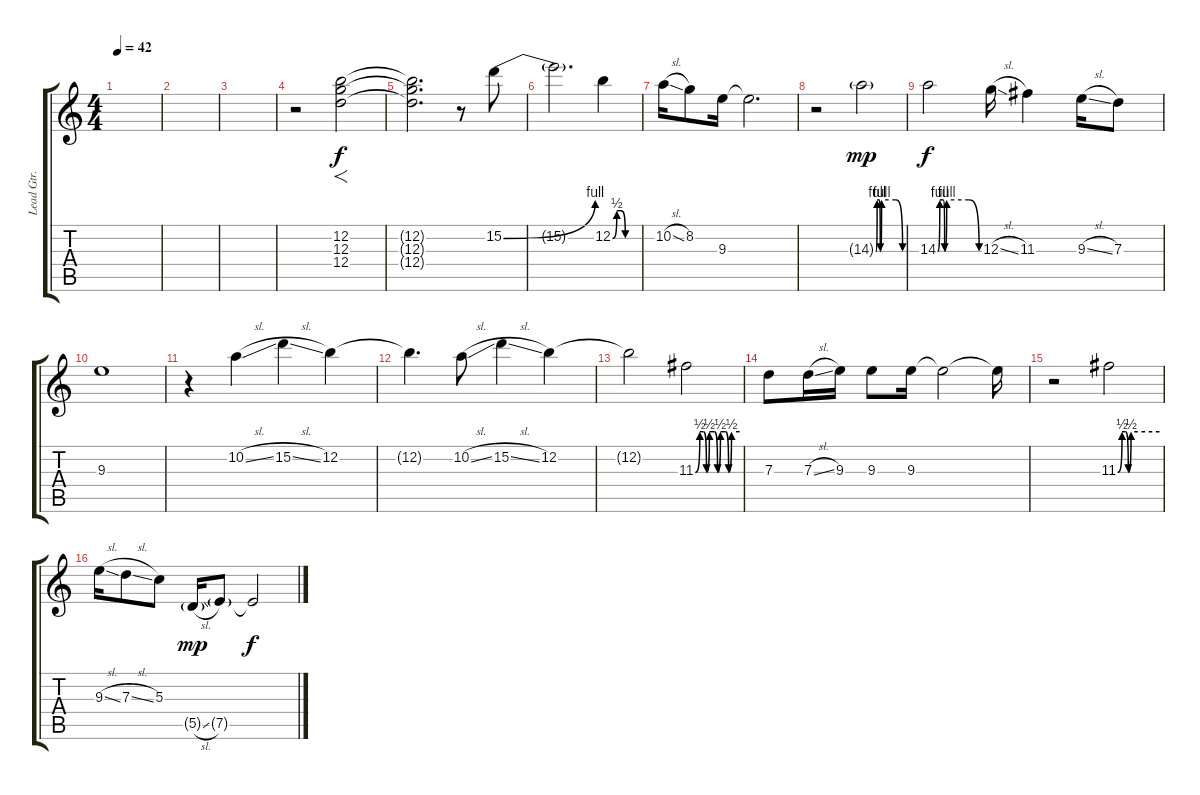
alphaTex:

\track ("Lead Gtr." "Lead Gtr.") {instrument electricguitarclean}
\staff {score tabs}
\tuning (E4 B3 G3 D3 A2 E2) {hide}
\ts (4 4)
\tempo 42
\clef g2
\ks c
|
|
|
r.2 (12.2 12.3 12.4).2{f} |
(12.2{t} 12.3{t} 12.4{t}).2{d} r.8 15.2{be (bend 0 0 60 4)}.8 |
15.2{t}.2{d} 12.2{be (custom 0 0 10 2 20 2 30 0 60 0)}.4 |
10.2{sl}.16 8.2.8 9.3.16 9.3{t}.2{d} |
r.2 14.3{be (custom 0 0 3 4 8 4 10 0 13 4 45 4 60 0) g}.2{dy mp} |
14.3{be (custom 0 0 3 4 8 4 10 0 13 4 45 4 60 0)}.2{dy f} 12.3{sl}.16 11.3.4 9.3{sl}.16 7.3.8 |
9.3.1 |
r.4 10.2{sl}.4 15.2{sl}.4 12.2.4 |
12.2{t}.4{d} 10.2{sl}.8 15.2{sl}.4 12.2.4 |
12.2{t}.2 11.3{be (custom 0 0 6 2 11 2 15 0 19 2 26 2 30 0 34 2 41 2 45 0 49 2 60 2)}.2 |
7.3.8 7.3{sl}.16 9.3.16 9.3.8 9.3.16 9.3{t}.2 9.3{t}.16 |
r.2 11.3{be (custom 0 0 6 2 11 2 15 0 19 2 60 2)}.2 |
9.3{sl}.16 7.3{sl}.8 5.3.8 5.5{sl g}.16{dy mp} 7.5{g}.8 7.5{t}.2{dy f}
